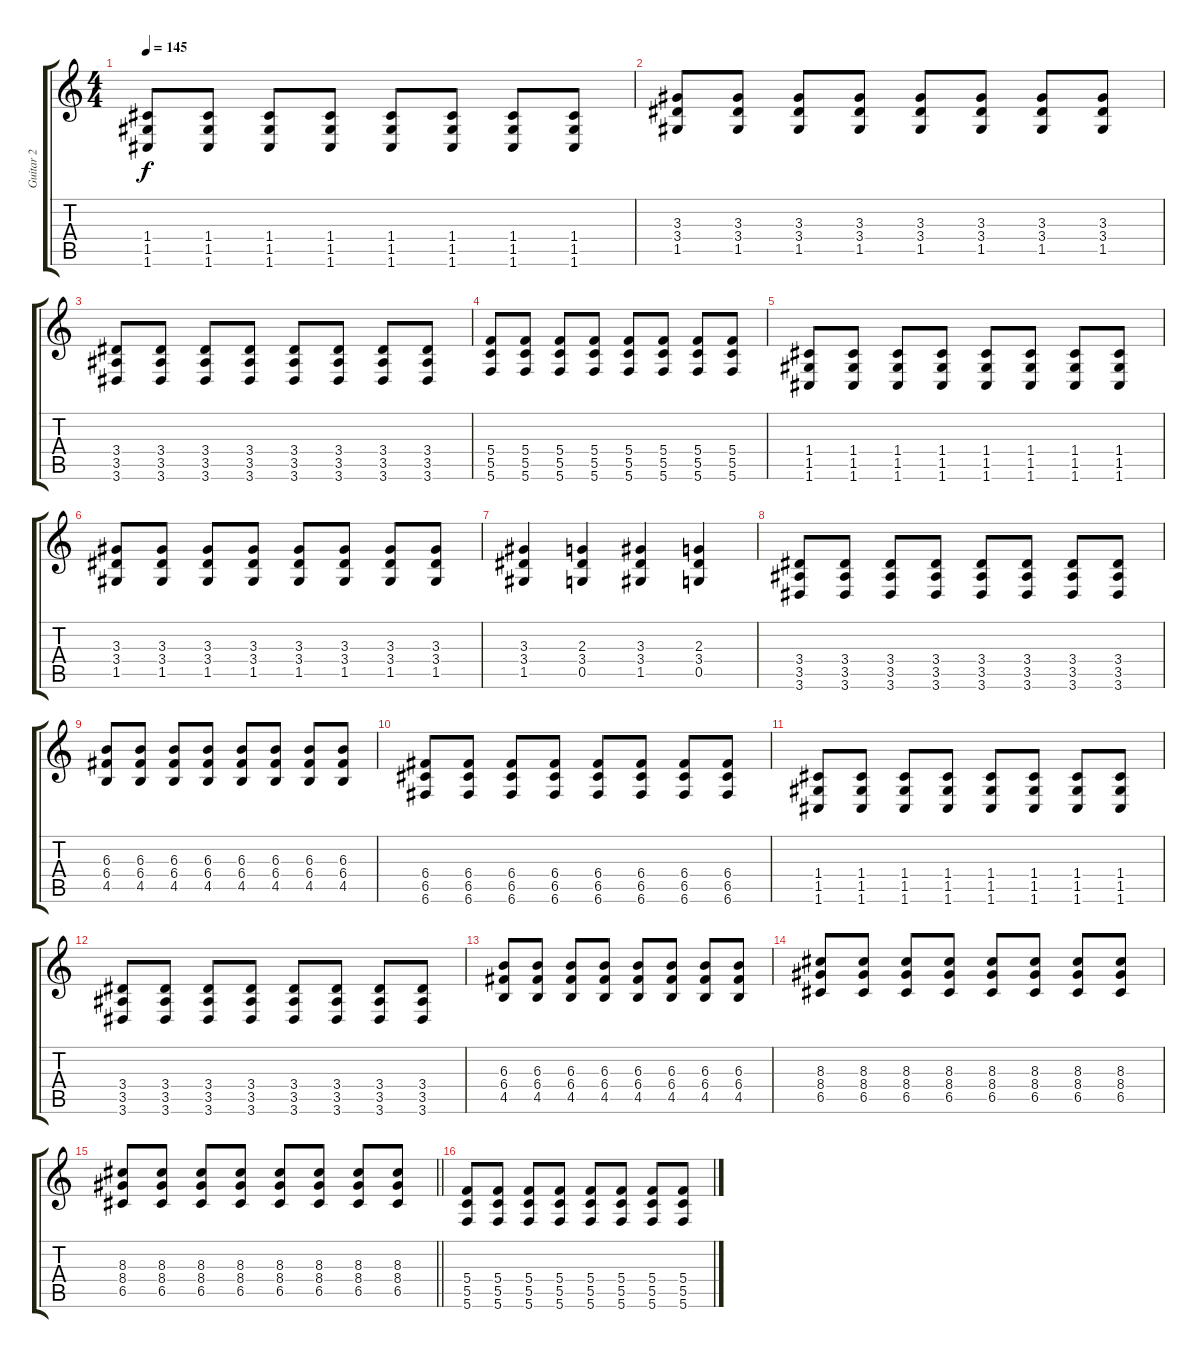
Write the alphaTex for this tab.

\track ("Guitar 2" "Guitar 2") {instrument distortionguitar}
\staff {score tabs}
\tuning (D4 A3 F3 C3 G2 C2) {hide}
\ts (4 4)
\tempo 145
\clef g2
\ks c
(1.4 1.5 1.6).8{dy f} (1.4 1.5 1.6).8 (1.4 1.5 1.6).8 (1.4 1.5 1.6).8 (1.4 1.5 1.6).8 (1.4 1.5 1.6).8 (1.4 1.5 1.6).8 (1.4 1.5 1.6).8 |
(3.3 3.4 1.5).8 (3.3 3.4 1.5).8 (3.3 3.4 1.5).8 (3.3 3.4 1.5).8 (3.3 3.4 1.5).8 (3.3 3.4 1.5).8 (3.3 3.4 1.5).8 (3.3 3.4 1.5).8 |
(3.4 3.5 3.6).8 (3.4 3.5 3.6).8 (3.4 3.5 3.6).8 (3.4 3.5 3.6).8 (3.4 3.5 3.6).8 (3.4 3.5 3.6).8 (3.4 3.5 3.6).8 (3.4 3.5 3.6).8 |
(5.4 5.5 5.6).8 (5.4 5.5 5.6).8 (5.4 5.5 5.6).8 (5.4 5.5 5.6).8 (5.4 5.5 5.6).8 (5.4 5.5 5.6).8 (5.4 5.5 5.6).8 (5.4 5.5 5.6).8 |
(1.4 1.5 1.6).8 (1.4 1.5 1.6).8 (1.4 1.5 1.6).8 (1.4 1.5 1.6).8 (1.4 1.5 1.6).8 (1.4 1.5 1.6).8 (1.4 1.5 1.6).8 (1.4 1.5 1.6).8 |
(3.3 3.4 1.5).8 (3.3 3.4 1.5).8 (3.3 3.4 1.5).8 (3.3 3.4 1.5).8 (3.3 3.4 1.5).8 (3.3 3.4 1.5).8 (3.3 3.4 1.5).8 (3.3 3.4 1.5).8 |
(3.3 3.4 1.5).4 (2.3 3.4 0.5).4 (3.3 3.4 1.5).4 (2.3 3.4 0.5).4 |
(3.4 3.5 3.6).8 (3.4 3.5 3.6).8 (3.4 3.5 3.6).8 (3.4 3.5 3.6).8 (3.4 3.5 3.6).8 (3.4 3.5 3.6).8 (3.4 3.5 3.6).8 (3.4 3.5 3.6).8 |
(6.3 6.4 4.5).8 (6.3 6.4 4.5).8 (6.3 6.4 4.5).8 (6.3 6.4 4.5).8 (6.3 6.4 4.5).8 (6.3 6.4 4.5).8 (6.3 6.4 4.5).8 (6.3 6.4 4.5).8 |
(6.4 6.5 6.6).8 (6.4 6.5 6.6).8 (6.4 6.5 6.6).8 (6.4 6.5 6.6).8 (6.4 6.5 6.6).8 (6.4 6.5 6.6).8 (6.4 6.5 6.6).8 (6.4 6.5 6.6).8 |
(1.4 1.5 1.6).8 (1.4 1.5 1.6).8 (1.4 1.5 1.6).8 (1.4 1.5 1.6).8 (1.4 1.5 1.6).8 (1.4 1.5 1.6).8 (1.4 1.5 1.6).8 (1.4 1.5 1.6).8 |
(3.4 3.5 3.6).8 (3.4 3.5 3.6).8 (3.4 3.5 3.6).8 (3.4 3.5 3.6).8 (3.4 3.5 3.6).8 (3.4 3.5 3.6).8 (3.4 3.5 3.6).8 (3.4 3.5 3.6).8 |
(6.3 6.4 4.5).8 (6.3 6.4 4.5).8 (6.3 6.4 4.5).8 (6.3 6.4 4.5).8 (6.3 6.4 4.5).8 (6.3 6.4 4.5).8 (6.3 6.4 4.5).8 (6.3 6.4 4.5).8 |
(8.3 8.4 6.5).8 (8.3 8.4 6.5).8 (8.3 8.4 6.5).8 (8.3 8.4 6.5).8 (8.3 8.4 6.5).8 (8.3 8.4 6.5).8 (8.3 8.4 6.5).8 (8.3 8.4 6.5).8 |
\barLineRight lightlight
(8.3 8.4 6.5).8 (8.3 8.4 6.5).8 (8.3 8.4 6.5).8 (8.3 8.4 6.5).8 (8.3 8.4 6.5).8 (8.3 8.4 6.5).8 (8.3 8.4 6.5).8 (8.3 8.4 6.5).8 |
(5.4 5.5 5.6).8 (5.4 5.5 5.6).8 (5.4 5.5 5.6).8 (5.4 5.5 5.6).8 (5.4 5.5 5.6).8 (5.4 5.5 5.6).8 (5.4 5.5 5.6).8 (5.4 5.5 5.6).8
